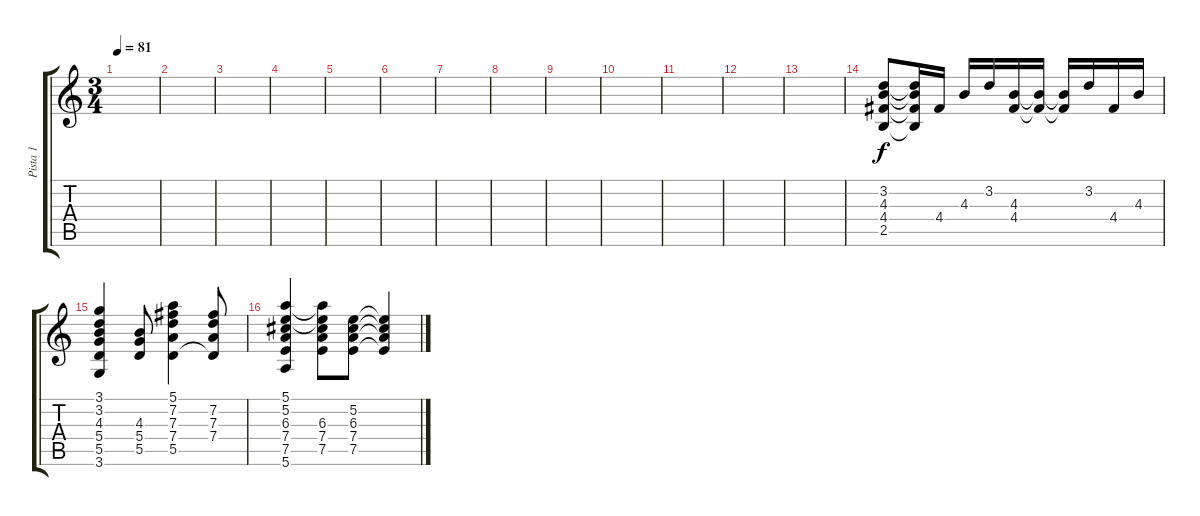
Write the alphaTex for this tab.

\track ("Pista 1" "Pista 1") {instrument acousticguitarnylon}
\staff {score tabs}
\tuning (E4 B3 G3 D3 A2 E2) {hide}
\ts (3 4)
\tempo 81
\clef g2
\ks c
|
|
|
|
|
|
|
|
|
|
|
|
|
(3.2 4.3 4.4 2.5).8 (3.2{t} 4.3{t} 4.4{t} 2.5{t}).16 4.4.16 4.3.16 3.2.16 (4.3 4.4).16 (4.3{t} 4.4{t}).16 (4.3{t} 4.4{t}).16 3.2.16 4.4.16 4.3.16 |
(3.1 3.2 4.3 5.4 5.5 3.6).4 (4.3 5.4 5.5).8 (5.1 7.2 7.3 7.4 5.5).4 (7.2 7.3 7.4 5.5{t}).8 |
(5.1 5.2 6.3 7.4 7.5 5.6).4 (5.1{t} 5.2{t} 6.3 7.4 7.5).8 (5.2 6.3 7.4 7.5).8 (5.2{t} 6.3{t} 7.4{t} 7.5{t}).4
